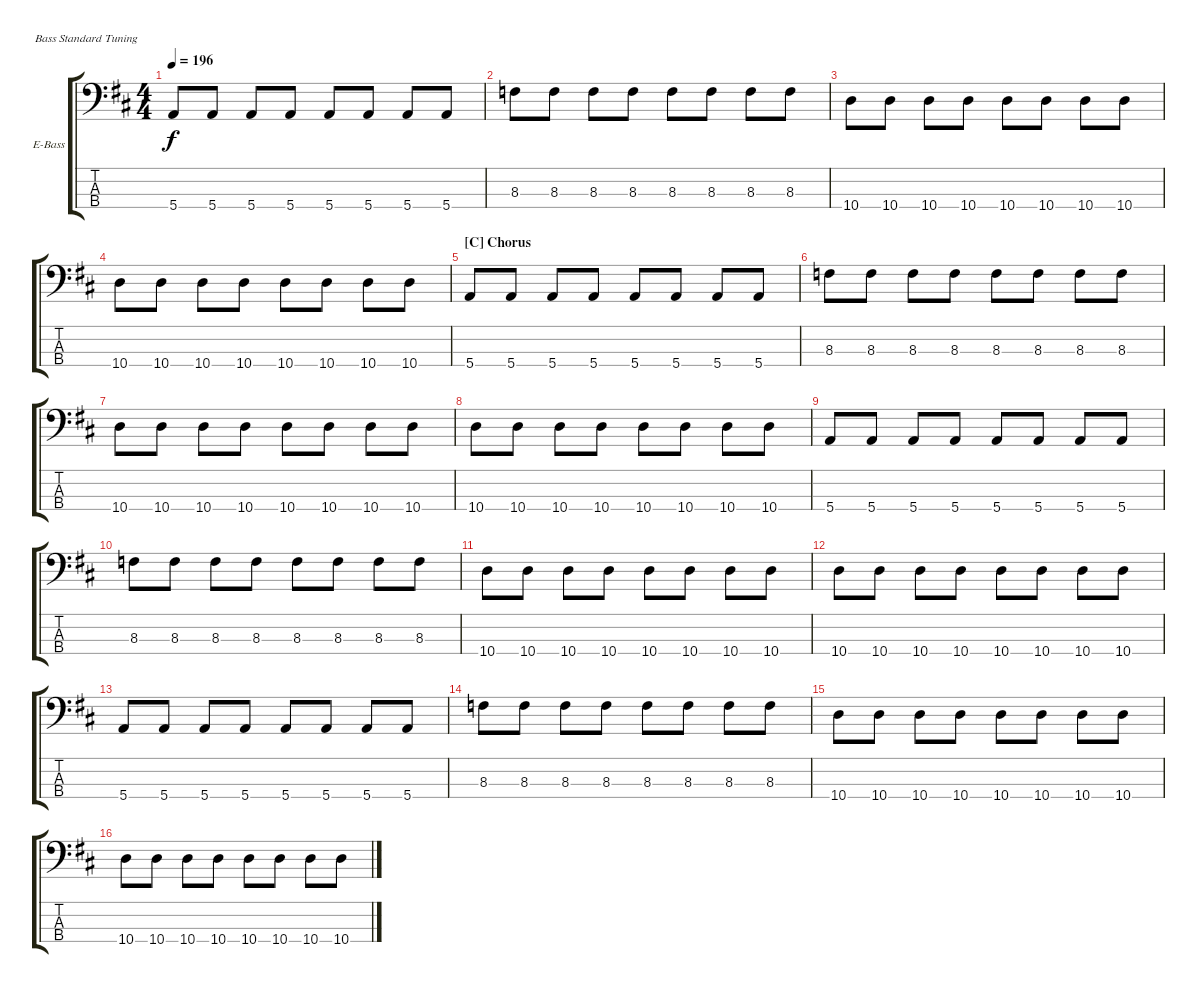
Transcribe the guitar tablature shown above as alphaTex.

\defaultSystemsLayout 4
\bracketExtendMode groupsimilarinstruments
\firstSystemTrackNameOrientation horizontal
\otherSystemsTrackNameOrientation horizontal
\track ("Electric Bass" "E-Bass") {instrument electricbassfinger}
\staff {score tabs}
\tuning (G2 D2 A1 E1)
\ts (4 4)
\tempo 196
\clef f4
\ks d
5.4.8{dy f} 5.4.8 5.4.8 5.4.8 5.4.8 5.4.8 5.4.8 5.4.8 |
8.3.8 8.3.8 8.3.8 8.3.8 8.3.8 8.3.8 8.3.8 8.3.8 |
10.4.8 10.4.8 10.4.8 10.4.8 10.4.8 10.4.8 10.4.8 10.4.8 |
10.4.8 10.4.8 10.4.8 10.4.8 10.4.8 10.4.8 10.4.8 10.4.8 |
\section ("C" "Chorus")
5.4.8 5.4.8 5.4.8 5.4.8 5.4.8 5.4.8 5.4.8 5.4.8 |
8.3.8 8.3.8 8.3.8 8.3.8 8.3.8 8.3.8 8.3.8 8.3.8 |
10.4.8 10.4.8 10.4.8 10.4.8 10.4.8 10.4.8 10.4.8 10.4.8 |
10.4.8 10.4.8 10.4.8 10.4.8 10.4.8 10.4.8 10.4.8 10.4.8 |
5.4.8 5.4.8 5.4.8 5.4.8 5.4.8 5.4.8 5.4.8 5.4.8 |
8.3.8 8.3.8 8.3.8 8.3.8 8.3.8 8.3.8 8.3.8 8.3.8 |
10.4.8 10.4.8 10.4.8 10.4.8 10.4.8 10.4.8 10.4.8 10.4.8 |
10.4.8 10.4.8 10.4.8 10.4.8 10.4.8 10.4.8 10.4.8 10.4.8 |
5.4.8 5.4.8 5.4.8 5.4.8 5.4.8 5.4.8 5.4.8 5.4.8 |
8.3.8 8.3.8 8.3.8 8.3.8 8.3.8 8.3.8 8.3.8 8.3.8 |
10.4.8 10.4.8 10.4.8 10.4.8 10.4.8 10.4.8 10.4.8 10.4.8 |
10.4.8 10.4.8 10.4.8 10.4.8 10.4.8 10.4.8 10.4.8 10.4.8
